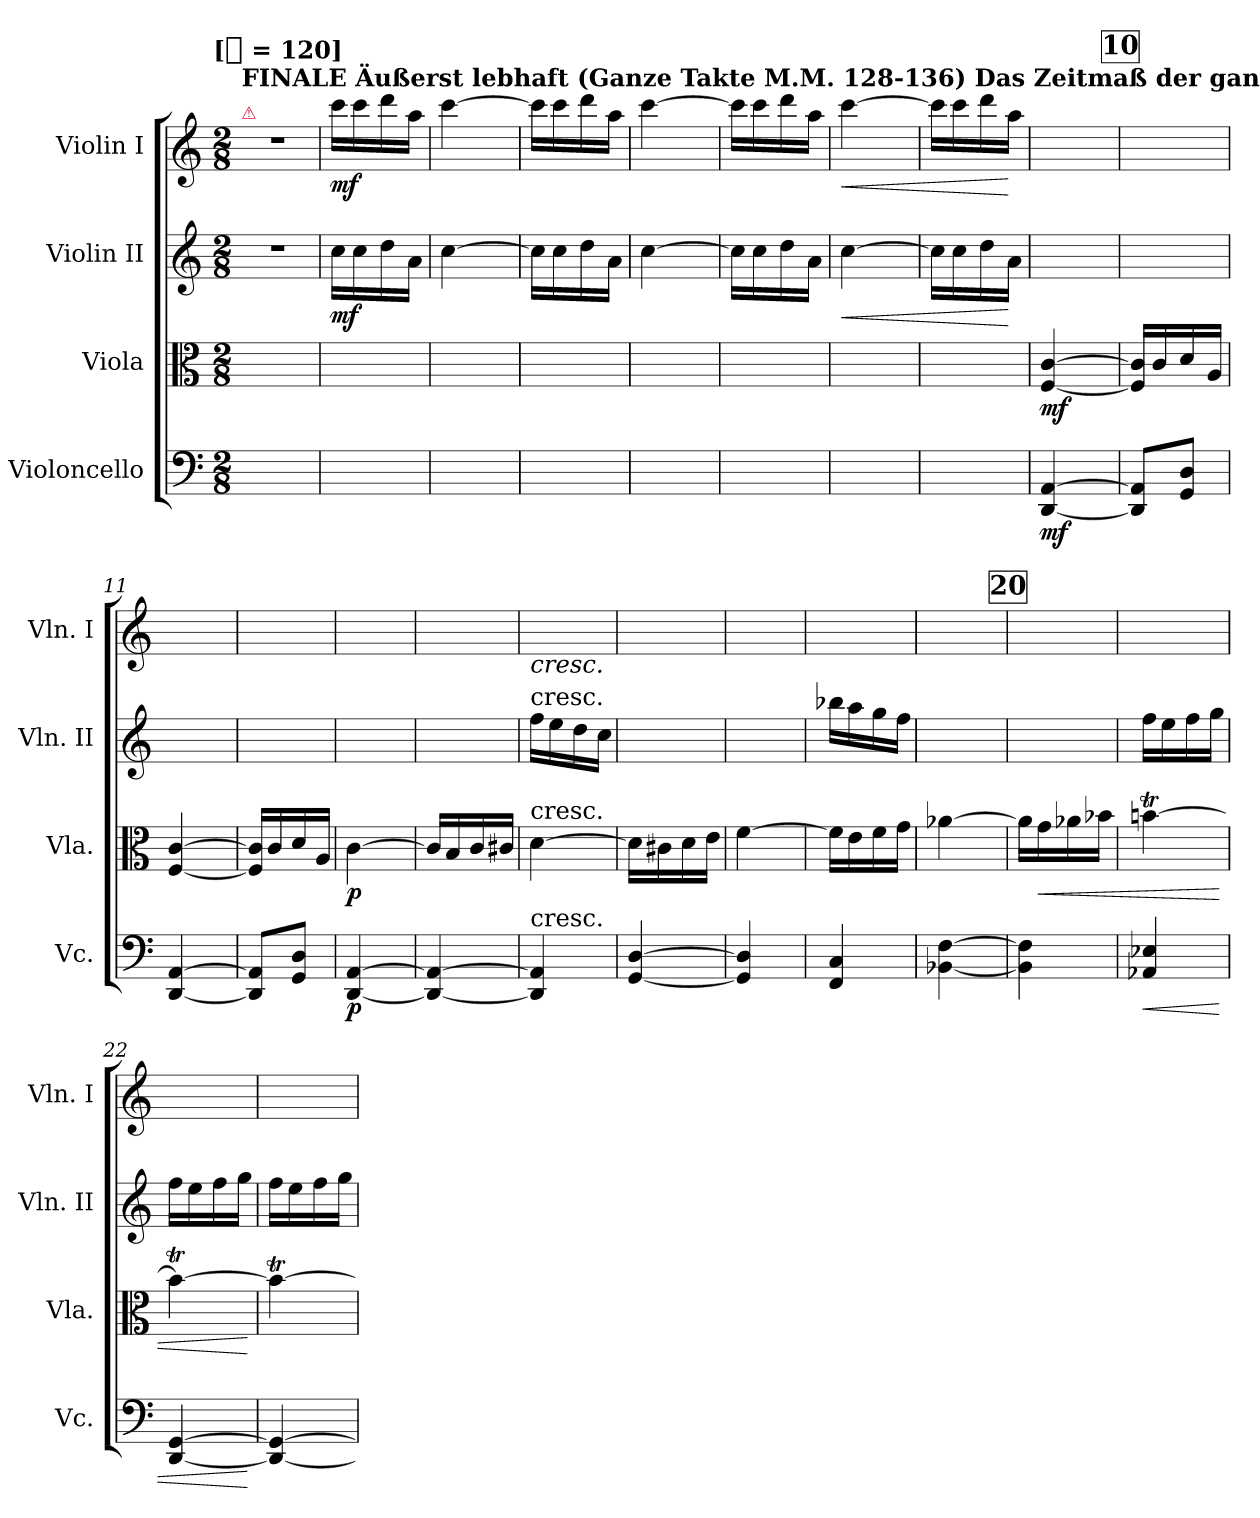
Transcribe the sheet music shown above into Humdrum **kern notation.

**kern	**dynam	**kern	**dynam	**kern	**dynam	**kern	**dynam
*part4	*part4	*part3	*part3	*part2	*part2	*part1	*part1
*staff4	*staff4	*staff3	*staff3	*staff2	*staff2	*staff1	*staff1
*I"Violoncello	*	*I"Viola	*	*I"Violin II	*	*I"Violin I	*
*I'Vc.	*	*I'Vla.	*	*I'Vln. II	*	*I'Vln. I	*
*clefF4	*	*clefC3	*	*clefG2	*	*clefG2	*
*k[]	*	*k[]	*	*k[]	*	*k[]	*
*C:	*	*C:	*	*C:	*	*C:	*
!!LO:TX:omd:t=[[quarter] = 120]
*M2/8	*	*M2/8	*	*M2/8	*	*M2/8	*
*MM120	*	*MM120	*	*MM120	*	*MM120	*
*Xtuplet	*	*Xtuplet	*	*	*	*	*
=1	=1	=1	=1	=1	=1	=1	=1
!	!	!	!	!	!	!LO:TX:a:B:t=FINALE Äußerst lebhaft (Ganze Takte M.M. 128-136) Das Zeitmaß der ganzen Takte ist ohne Rücksicht auf die Taktvorschrift stets das Gleiche. Also [quarter] immer gleich [quarter-dot] !	!
!	!	!	!	!	!	!LO:TX:a:color=crimson:t=⚠	!
12ryy	.	12ryy	.	4r	.	4r	.
12ryy	.	12ryy	.	.	.	.	.
12ryy	.	12ryy	.	.	.	.	.
=2	=2	=2	=2	=2	=2	=2	=2
12ryy	.	12ryy	.	16ccLL	mf	16cccLL	mf
.	.	.	.	16cc	.	16ccc	.
12ryy	.	12ryy	.	.	.	.	.
.	.	.	.	16dd	.	16ddd	.
12ryy	.	12ryy	.	.	.	.	.
.	.	.	.	16aJJ	.	16aaJJ	.
=3	=3	=3	=3	=3	=3	=3	=3
12ryy	.	12ryy	.	[4cc	.	[4ccc	.
12ryy	.	12ryy	.	.	.	.	.
12ryy	.	12ryy	.	.	.	.	.
=4	=4	=4	=4	=4	=4	=4	=4
12ryy	.	12ryy	.	16ccLL]	.	16cccLL]	.
.	.	.	.	16cc	.	16ccc	.
12ryy	.	12ryy	.	.	.	.	.
.	.	.	.	16dd	.	16ddd	.
12ryy	.	12ryy	.	.	.	.	.
.	.	.	.	16aJJ	.	16aaJJ	.
=5	=5	=5	=5	=5	=5	=5	=5
12ryy	.	12ryy	.	[4cc	.	[4ccc	.
12ryy	.	12ryy	.	.	.	.	.
12ryy	.	12ryy	.	.	.	.	.
=6	=6	=6	=6	=6	=6	=6	=6
12ryy	.	12ryy	.	16ccLL]	.	16cccLL]	.
.	.	.	.	16cc	.	16ccc	.
12ryy	.	12ryy	.	.	.	.	.
.	.	.	.	16dd	.	16ddd	.
12ryy	.	12ryy	.	.	.	.	.
.	.	.	.	16aJJ	.	16aaJJ	.
=7	=7	=7	=7	=7	=7	=7	=7
!	!	!	!	!	!LO:HP:b	!	!LO:HP:b
12ryy	.	12ryy	.	[4cc	<	[4ccc	<
12ryy	.	12ryy	.	.	.	.	.
12ryy	.	12ryy	.	.	.	.	.
=8	=8	=8	=8	=8	=8	=8	=8
12ryy	.	12ryy	.	16ccLL]	.	16cccLL]	.
.	.	.	.	16cc	.	16ccc	.
12ryy	.	12ryy	.	.	.	.	.
.	.	.	.	16dd	.	16ddd	.
12ryy	.	12ryy	.	.	.	.	.
.	.	.	.	16aJJ	[	16aaJJ	[
=9	=9	=9	=9	=9	=9	=9	=9
*	*	*	*	*Xtuplet	*	*Xtuplet	*
[4DD [4AA	mf	[4F [4c	mf	12ryy	.	12ryy	.
.	.	.	.	12ryy	.	12ryy	.
.	.	.	.	12ryy	.	12ryy	.
!!LO:REH:place=s1:t=10
=10	=10	=10	=10	=10	=10	=10	=10
8DD] 8AA]L	.	16F] 16c]LL	.	4ryy	.	12ryy	.
.	.	16c	.	.	.	.	.
.	.	.	.	.	.	12ryy	.
8GG 8DJ	.	16d	.	.	.	.	.
.	.	.	.	.	.	12ryy	.
.	.	16AJJ	.	.	.	.	.
=11	=11	=11	=11	=11	=11	=11	=11
[4DD [4AA	.	[4F [4c	.	12ryy	.	12ryy	.
.	.	.	.	12ryy	.	12ryy	.
.	.	.	.	12ryy	.	12ryy	.
=12	=12	=12	=12	=12	=12	=12	=12
8DD] 8AA]L	.	16F] 16c]LL	.	4ryy	.	12ryy	.
.	.	16c	.	.	.	.	.
.	.	.	.	.	.	12ryy	.
8GG 8DJ	.	16d	.	.	.	.	.
.	.	.	.	.	.	12ryy	.
.	.	16AJJ	.	.	.	.	.
=13	=13	=13	=13	=13	=13	=13	=13
[4DD [4AA	p	[4c	p	12ryy	.	12ryy	.
.	.	.	.	12ryy	.	12ryy	.
.	.	.	.	12ryy	.	12ryy	.
=14	=14	=14	=14	=14	=14	=14	=14
4DD_ 4AA_	.	16cLL]	.	12ryy	.	12ryy	.
.	.	16B	.	.	.	.	.
.	.	.	.	12ryy	.	12ryy	.
.	.	16c	.	.	.	.	.
.	.	.	.	12ryy	.	12ryy	.
.	.	16c#XJJ	.	.	.	.	.
=15	=15	=15	=15	=15	=15	=15	=15
!	!	!	!	!	!	!LO:TX:b:i:t=cresc.	!
!	!	!	!	!LO:TX:t=cresc.	!	!	!
!	!	!LO:TX:t=cresc.	!	!	!	!	!
!LO:TX:t=cresc.	!	!	!	!	!	!	!
4DD] 4AA]	.	[4d	.	16ffLL	.	12ryy	.
.	.	.	.	16ee	.	.	.
.	.	.	.	.	.	12ryy	.
.	.	.	.	16dd	.	.	.
.	.	.	.	.	.	12ryy	.
.	.	.	.	16ccJJ	.	.	.
=16	=16	=16	=16	=16	=16	=16	=16
[4GG [4D	.	16dLL]	.	12ryy	.	12ryy	.
.	.	16c#X	.	.	.	.	.
.	.	.	.	12ryy	.	12ryy	.
.	.	16d	.	.	.	.	.
.	.	.	.	12ryy	.	12ryy	.
.	.	16eJJ	.	.	.	.	.
=17	=17	=17	=17	=17	=17	=17	=17
4GG] 4D]	.	[4f	.	12ryy	.	12ryy	.
.	.	.	.	12ryy	.	12ryy	.
.	.	.	.	12ryy	.	12ryy	.
=18	=18	=18	=18	=18	=18	=18	=18
4FF 4C	.	16fLL]	.	16bb-XLL	.	12ryy	.
.	.	16e	.	16aa	.	.	.
.	.	.	.	.	.	12ryy	.
.	.	16f	.	16gg	.	.	.
.	.	.	.	.	.	12ryy	.
.	.	16gJJ	.	16ffJJ	.	.	.
=19	=19	=19	=19	=19	=19	=19	=19
[4BB-X [4F	.	[4a-X	.	12ryy	.	12ryy	.
.	.	.	.	12ryy	.	12ryy	.
.	.	.	.	12ryy	.	12ryy	.
!!LO:REH:place=s1:t=20
=20	=20	=20	=20	=20	=20	=20	=20
4BB-] 4F]	.	16a-LL]	.	12ryy	.	12ryy	.
!	!	!	!LO:HP:b	!	!	!	!
.	.	16g	<	.	.	.	.
.	.	.	.	12ryy	.	12ryy	.
.	.	16a-X	.	.	.	.	.
.	.	.	.	12ryy	.	12ryy	.
.	.	16b-XJJ	.	.	.	.	.
=21	=21	=21	=21	=21	=21	=21	=21
!	!LO:HP:b	!	!	!	!	!	!
4AA-X 4E-X	<	[4bnt	.	16ffLL	.	12ryy	.
.	.	.	.	16ee	.	.	.
.	.	.	.	.	.	12ryy	.
.	.	.	.	16ff	.	.	.
.	.	.	.	.	.	12ryy	.
.	.	.	.	16ggJJ	.	.	.
=22	=22	=22	=22	=22	=22	=22	=22
[4DD [4GG	.	4bt_	.	16ffLL	.	12ryy	.
.	.	.	.	16ee	.	.	.
.	.	.	.	.	.	12ryy	.
.	.	.	.	16ff	.	.	.
.	.	.	.	.	.	12ryy	.
.	.	.	.	16ggJJ	.	.	.
.	[	.	[	.	.	.	.
=23	=23	=23	=23	=23	=23	=23	=23
4DD_ 4GG_	.	4bt_	.	16ffLL	.	12ryy	.
.	.	.	.	16ee	.	.	.
.	.	.	.	.	.	12ryy	.
.	.	.	.	16ff	.	.	.
.	.	.	.	.	.	12ryy	.
.	.	.	.	16ggJJ	.	.	.
=	=	=	=	=	=	=	=
*-	*-	*-	*-	*-	*-	*-	*-
